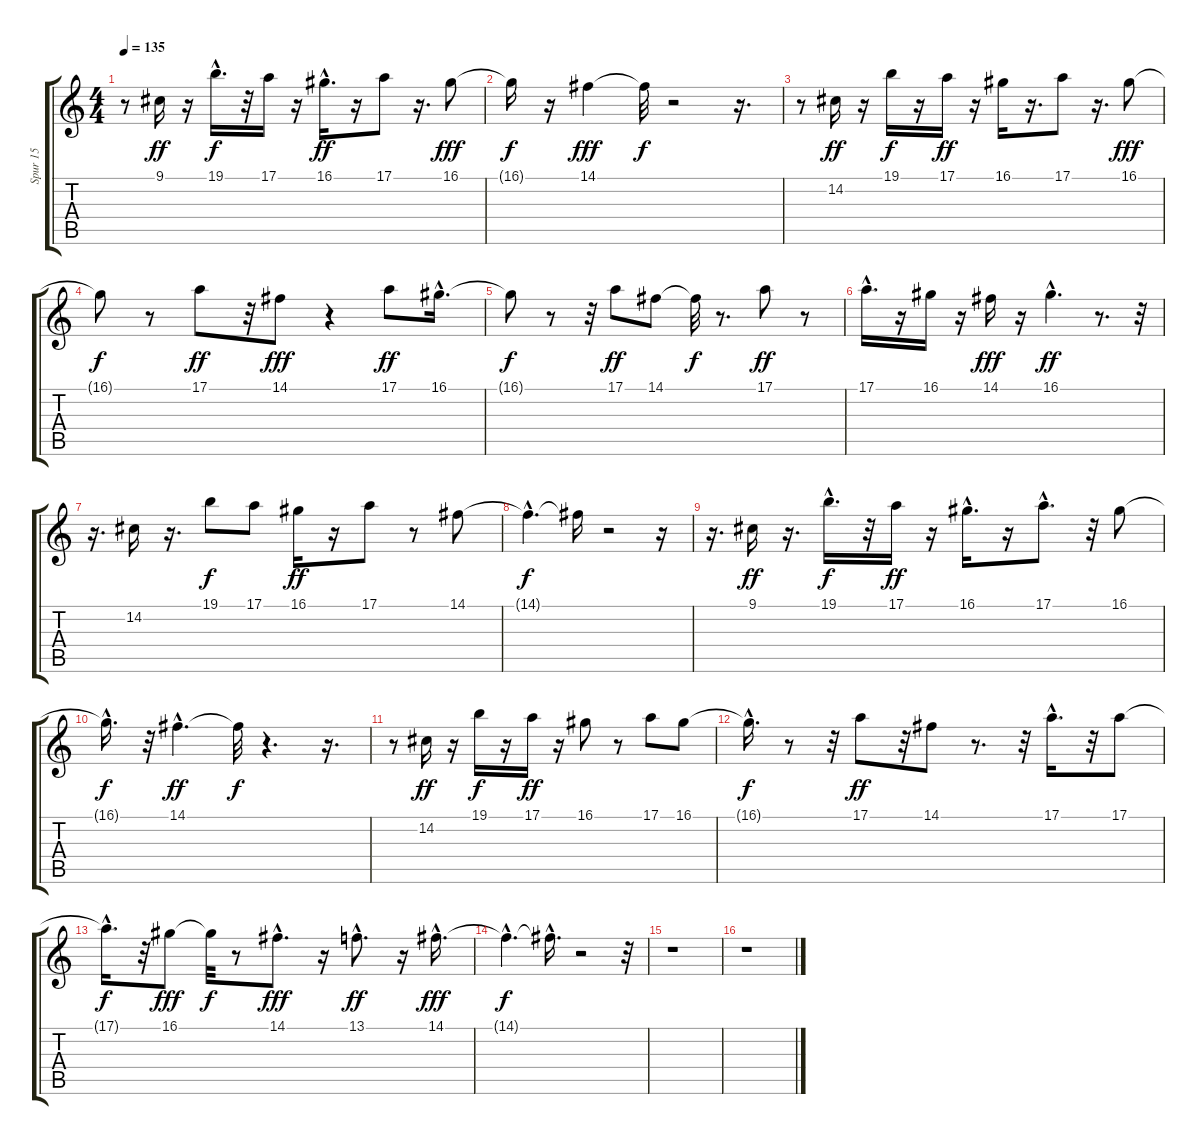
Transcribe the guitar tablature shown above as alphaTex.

\track ("Spur 15" "Spur 15") {instrument lead1square}
\staff {score tabs}
\tuning (E4 B3 G3 D3 A2 E2) {hide}
\ts (4 4)
\tempo 135
\clef g2
\ks c
r.8{dy f} 9.1.16{dy ff} r.16 19.1{hac}.16{d dy f} r.32 17.1.16 r.16 16.1{hac}.16{d dy ff} r.16 17.1.8 r.16{d} 16.1.8{dy fff} |
16.1{t}.16{dy f} r.16 14.1.4{dy fff} 14.1{t}.32{dy f} r.2 r.16{d} |
r.8 14.2.16{dy ff} r.16 19.1.16{dy f} r.16 17.1.16{dy ff} r.16 16.1.16 r.16{d} 17.1.8 r.16{d} 16.1.8{dy fff} |
16.1{t}.8{dy f} r.8 17.1.8{dy ff} r.32 14.1.8{dy fff} r.4 17.1.8{dy ff} 16.1{hac}.16{d} |
16.1{t}.8{dy f} r.8 r.32 17.1.8{dy ff} 14.1.8 14.1{t}.32{dy f} r.8{d} 17.1.8{dy ff} r.8 |
17.1{hac}.16{d} r.16 16.1.16 r.16 14.1.16{dy fff} r.16 16.1{hac}.4{d dy ff} r.8{d} r.32 |
r.16{d} 14.2.16 r.16{d} 19.1.8{dy f} 17.1.8 16.1.16{dy ff} r.16 17.1.8 r.8 14.1.8 |
14.1{hac t}.4{d dy f} 14.1{t}.16 r.2 r.16 |
r.16{d} 9.1.16{dy ff} r.16{d} 19.1{hac}.16{d dy f} r.32 17.1.16{dy ff} r.16 16.1{hac}.16{d} r.16 17.1{hac}.8{d} r.32 16.1.8 |
16.1{hac t}.16{d dy f} r.32 14.1{hac}.4{d dy ff} 14.1{t}.32{dy f} r.4{d} r.16{d} |
r.8 14.2.16{dy ff} r.16 19.1.16{dy f} r.16 17.1.16{dy ff} r.16 16.1.8 r.8 17.1.8 16.1.8 |
16.1{hac t}.16{d dy f} r.8 r.32 17.1.8{dy ff} r.32 14.1.8 r.8{d} r.32 17.1{hac}.16{d} r.32 17.1.8 |
17.1{hac t}.16{d dy f} r.32 16.1.8{dy fff} 16.1{t}.32{dy f} r.8 14.1{hac}.8{d dy fff} r.16 13.1{hac}.8{d dy ff} r.16 14.1{hac}.16{d dy fff} |
14.1{hac t}.4{d dy f} 14.1{hac t}.16{d} r.2 r.32 |
r.1 |
r.1
